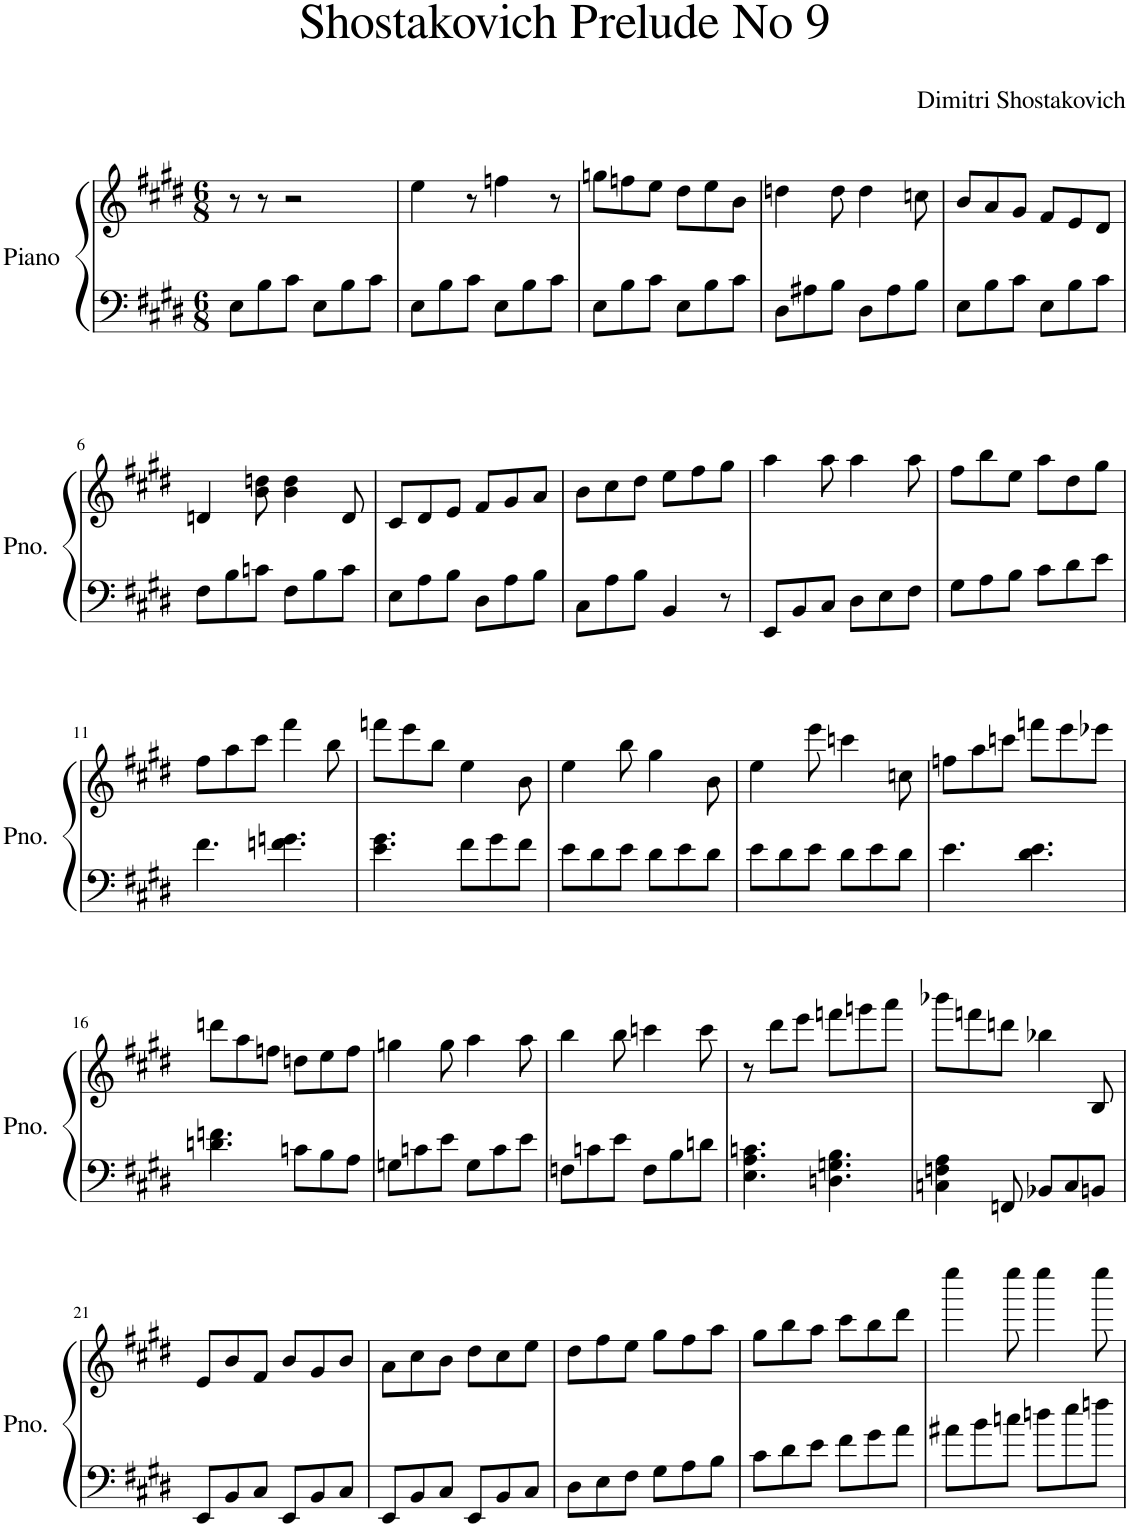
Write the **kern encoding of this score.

**kern	**kern
*part1	*part1
*staff2	*staff1
*I"Piano	*
*I'Pno.	*
*clefF4	*clefG2
*k[f#c#g#d#]	*k[f#c#g#d#]
*M6/8	*M6/8
=1	=1
8E\L	8r
8B\	8r
8c#\J	2r
8E\L	.
8B\	.
8c#\J	.
=2	=2
8E\L	4ee\
8B\	.
8c#\J	8r
8E\L	4ffn\
8B\	.
8c#\J	8r
=3	=3
8E\L	8ggn\L
8B\	8ffn\
8c#\J	8ee\J
8E\L	8dd#\L
8B\	8ee\
8c#\J	8b\J
=4	=4
8D#\L	4ddn\
8A#X\	.
8B\J	8dd\
8D#\L	4dd\
8A#\	.
8B\J	8ccn\
=5	=5
8E\L	8b/L
8B\	8a/
8c#\J	8g#/J
8E\L	8f#/L
8B\	8e/
8c#\J	8d#/J
!!LO:LB:g=z
=6	=6
8F#\L	4dn/
8B\	.
8cn\J	8b\ 8ddn\
8F#\L	4b\ 4dd\
8B\	.
8c\J	8d/
=7	=7
8E\L	8c#/L
8A\	8d#/
8B\J	8e/J
8D#\L	8f#/L
8A\	8g#/
8B\J	8a/J
=8	=8
8C#\L	8b\L
8A\	8cc#\
8B\J	8dd#\J
4BB/	8ee\L
.	8ff#\
8r	8gg#\J
=9	=9
8EE/L	4aa\
8BB/	.
8C#/J	8aa\
8D#\L	4aa\
8E\	.
8F#\J	8aa\
=10	=10
8G#\L	8ff#\L
8A\	8bb\
8B\J	8ee\J
8c#\L	8aa\L
8d#\	8dd#\
8e\J	8gg#\J
!!LO:LB:g=z
=11	=11
4.f#\	8ff#\L
.	8aa\
.	8ccc#\J
4.fn\ 4.gn\	4fff#\
.	8bb\
=12	=12
4.e\ 4.g#\	8fffn\L
.	8eee\
.	8bb\J
8f#\L	4ee\
8g#\	.
8f#\J	8b\
=13	=13
8e\L	4ee\
8d#\	.
8e\J	8bb\
8d#\L	4gg#\
8e\	.
8d#\J	8b\
=14	=14
8e\L	4ee\
8d#\	.
8e\J	8eee\
8d#\L	4cccn\
8e\	.
8d#\J	8ccn\
=15	=15
4.e\	8ffn\L
.	8aa\
.	8cccn\J
4.d#\ 4.e\	8fffn\L
.	8eee\
.	8eee-X\J
!!LO:LB:g=z
=16	=16
4.dn\ 4.fn\	8dddn\L
.	8aa\
.	8ffn\J
8cn\L	8ddn\L
8B\	8ee\
8A\J	8ff\J
=17	=17
8Gn\L	4ggn\
8cn\	.
8e\J	8gg\
8G\L	4aa\
8c\	.
8e\J	8aa\
=18	=18
8Fn\L	4bb\
8cn\	.
8e\J	8bb\
8F\L	4cccn\
8B\	.
8dn\J	8ccc\
=19	=19
4.E\ 4.A\ 4.cn\	8r
.	8ddd#\L
.	8eee\J
4.Dn\ 4.Gn\ 4.B\	8fffn\L
.	8gggn\
.	8aaa\J
=20	=20
4Cn\ 4Fn\ 4A\	8bbb-X\L
.	8fffn\
8FFn/	8dddn\J
8BB-X/L	4bb-X\
8C/	.
8BBn/J	8B/
!!LO:LB:g=z
=21	=21
8EE/L	8e/L
8BB/	8b/
8C#/J	8f#/J
8EE/L	8b/L
8BB/	8g#/
8C#/J	8b/J
=22	=22
8EE/L	8a\L
8BB/	8cc#\
8C#/J	8b\J
8EE/L	8dd#\L
8BB/	8cc#\
8C#/J	8ee\J
=23	=23
8D#\L	8dd#\L
8E\	8ff#\
8F#\J	8ee\J
8G#\L	8gg#\L
8A\	8ff#\
8B\J	8aa\J
=24	=24
8c#\L	8gg#\L
8d#\	8bb\
8e\J	8aa\J
8f#\L	8ccc#\L
8g#\	8bb\
8a\J	8ddd#\J
=25	=25
8a#X\L	4eeee\
8b\	.
8ccn\J	8eeee\
8ddn\L	4eeee\
8ee\	.
8ffn\J	8eeee\
=	=
*-	*-
